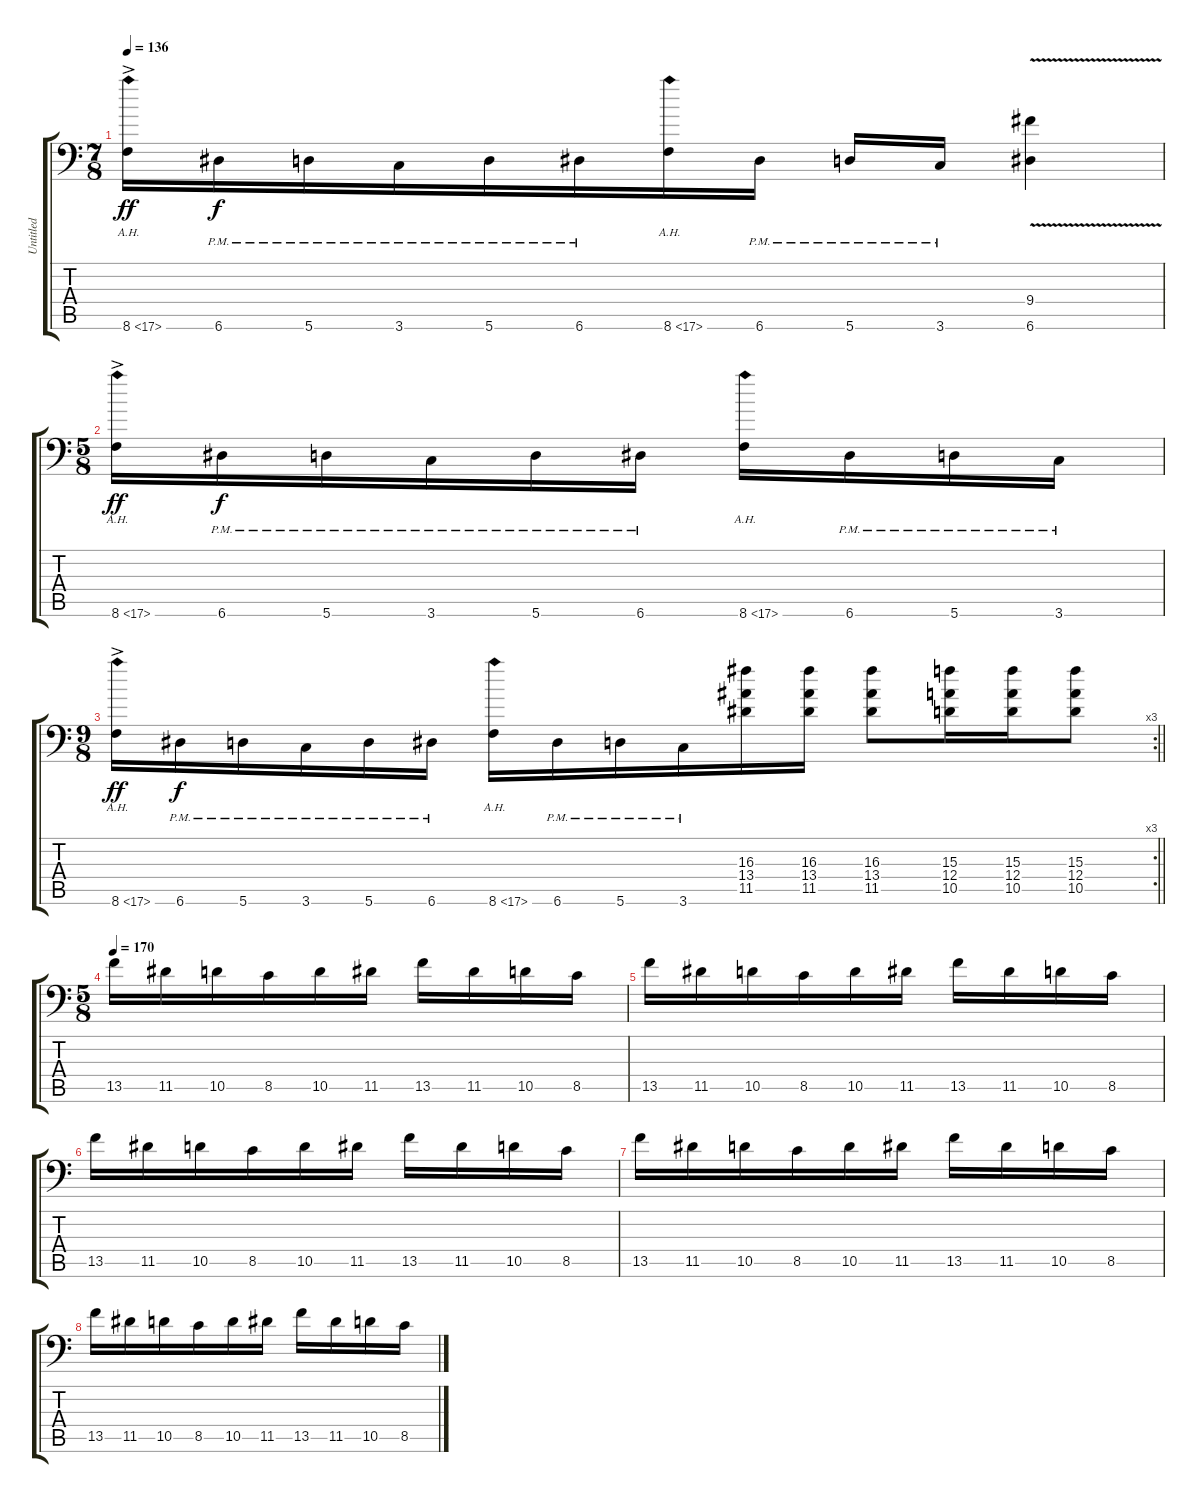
\track ("Untitled" "Untitled") {instrument distortionguitar}
\staff {score tabs}
\tuning (B3 Gb3 D3 A2 E2 A1) {hide}
\ts (7 8)
\tempo 136
\clef f4
\ks c
8.6{ah 9 ac}.16{dy ff} 6.6{pm}.16{dy f} 5.6{pm}.16 3.6{pm}.16 5.6{pm}.16 6.6{pm}.16 8.6{ah 9}.16 6.6{pm}.16 5.6{pm}.16 3.6{pm}.16 (9.4{v} 6.6{v}).4 |
\ts (5 8)
8.6{ah 9 ac}.16{dy ff} 6.6{pm}.16{dy f} 5.6{pm}.16 3.6{pm}.16 5.6{pm}.16 6.6{pm}.16 8.6{ah 9}.16 6.6{pm}.16 5.6{pm}.16 3.6{pm}.16 |
\rc 3
\ts (9 8)
\barLineRight lightlight
8.6{ah 9 ac}.16{dy ff} 6.6{pm}.16{dy f} 5.6{pm}.16 3.6{pm}.16 5.6{pm}.16 6.6{pm}.16 8.6{ah 9}.16 6.6{pm}.16 5.6{pm}.16 3.6{pm}.16 (16.3 13.4 11.5).16 (16.3 13.4 11.5).16 (16.3 13.4 11.5).8 (15.3 12.4 10.5).16 (15.3 12.4 10.5).16 (15.3 12.4 10.5).8 |
\ts (5 8)
\tempo 170
13.5.16 11.5.16 10.5.16 8.5.16 10.5.16 11.5.16 13.5.16 11.5.16 10.5.16 8.5.16 |
13.5.16 11.5.16 10.5.16 8.5.16 10.5.16 11.5.16 13.5.16 11.5.16 10.5.16 8.5.16 |
13.5.16 11.5.16 10.5.16 8.5.16 10.5.16 11.5.16 13.5.16 11.5.16 10.5.16 8.5.16 |
13.5.16 11.5.16 10.5.16 8.5.16 10.5.16 11.5.16 13.5.16 11.5.16 10.5.16 8.5.16 |
13.5.16 11.5.16 10.5.16 8.5.16 10.5.16 11.5.16 13.5.16 11.5.16 10.5.16 8.5.16
